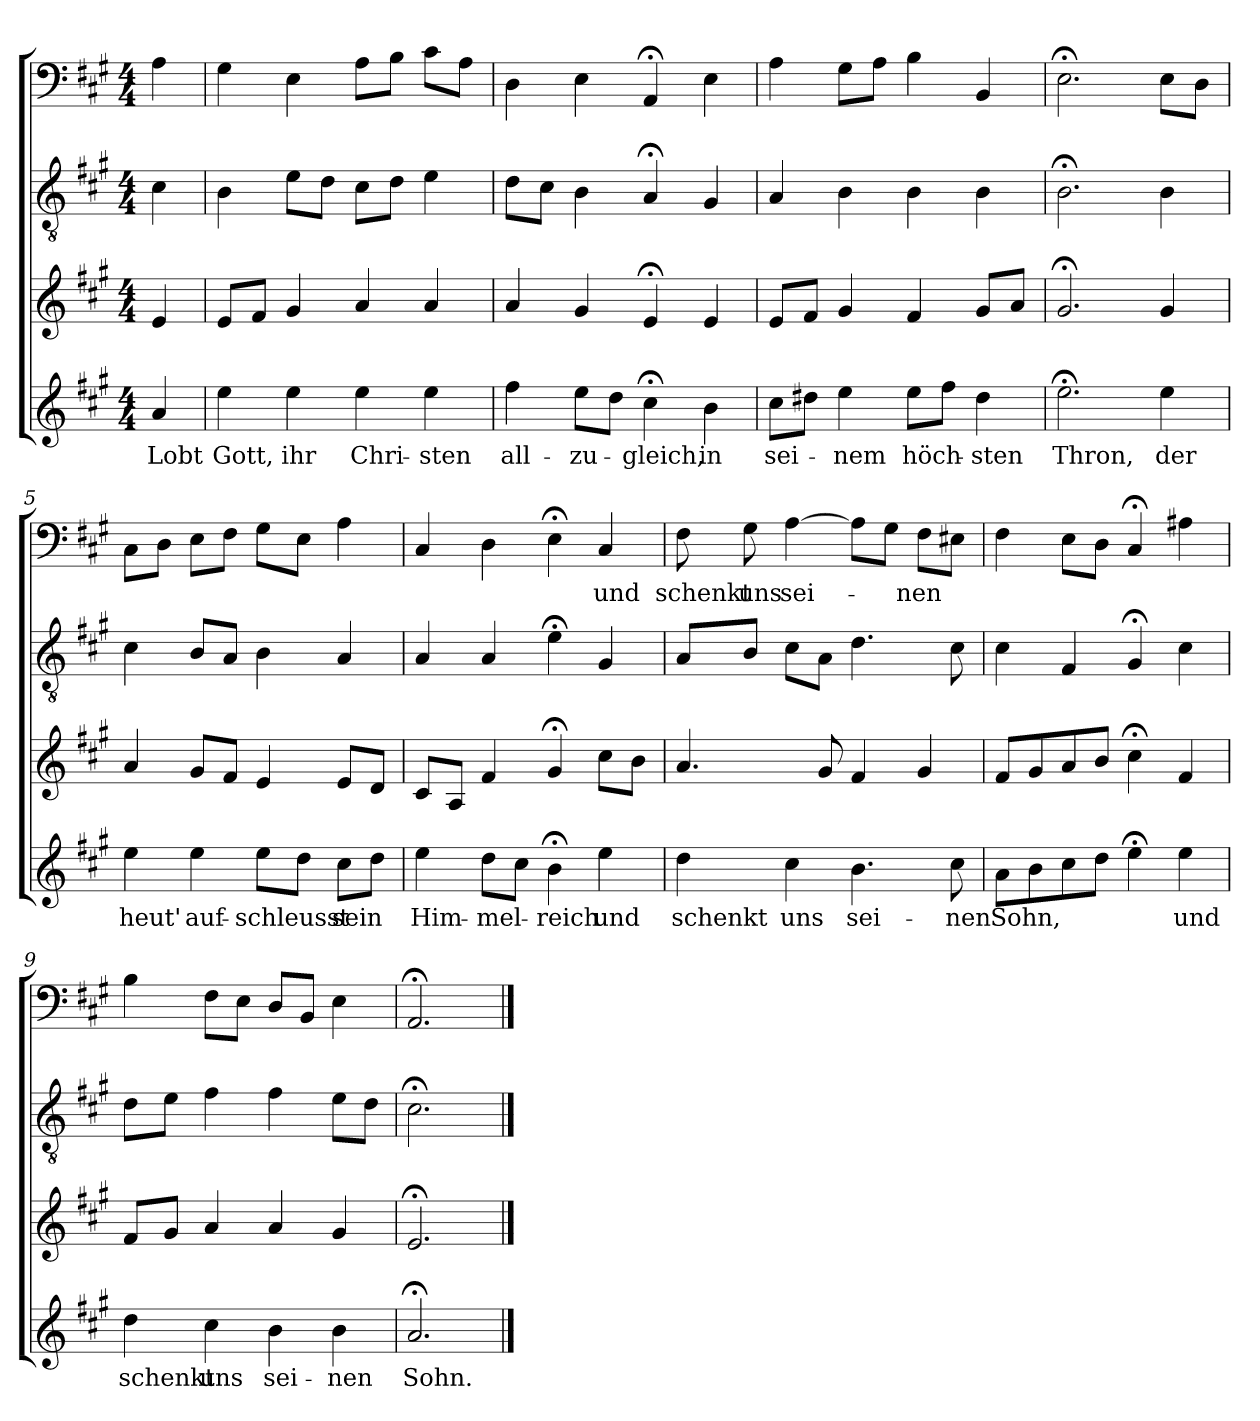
**kern	**text	**kern	**kern	**kern	**text
*part4	*part4	*part3	*part2	*part1	*part1
*staff4	*staff4	*staff3	*staff2	*staff1	*staff1
*clefG2	*	*clefG2	*clefGv2	*clefF4	*
*k[f#c#g#]	*	*k[f#c#g#]	*k[f#c#g#]	*k[f#c#g#]	*
*A:	*	*A:	*A:	*A:	*
*M4/4	*	*M4/4	*M4/4	*M4/4	*
=	=	=	=	=	=
4a/	Lobt	4e/	4c#\	4A\	.
=1	=1	=1	=1	=1	=1
4ee\	Gott,	8e/L	4B\	4G#\	.
.	.	8f#/J	.	.	.
4ee\	ihr	4g#/	8e\L	4E\	.
.	.	.	8d\J	.	.
4ee\	Chri-	4a/	8c#\L	8A\L	.
.	.	.	8d\J	8B\J	.
4ee\	-sten	4a/	4e\	8c#\L	.
.	.	.	.	8A\J	.
=2	=2	=2	=2	=2	=2
4ff#\	all-	4a/	8d\L	4D\	.
.	.	.	8c#\J	.	.
8ee\L	-zu-	4g#/	4B\	4E\	.
8dd\J	.	.	.	.	.
4cc#;<\	-gleich,	4e;</	4A;</	4AA;</	.
4b\	in	4e/	4G#/	4E\	.
=3	=3	=3	=3	=3	=3
8cc#\L	sei-	8e/L	4A/	4A\	.
8dd#X\J	.	8f#/J	.	.	.
4ee\	-nem	4g#/	4B\	8G#\L	.
.	.	.	.	8A\J	.
8ee\L	höch-	4f#/	4B\	4B\	.
8ff#\J	.	.	.	.	.
4dd#\	-sten	8g#/L	4B\	4BB/	.
.	.	8a/J	.	.	.
=4	=4	=4	=4	=4	=4
2.ee;<\	Thron,	2.g#;</	2.B;<\	2.E;<\	.
4ee\	der	4g#/	4B\	8E\L	.
.	.	.	.	8D\J	.
=5	=5	=5	=5	=5	=5
4ee\	heut'	4a/	4c#\	8C#\L	.
.	.	.	.	8D\J	.
4ee\	auf-	8g#/L	8B/L	8E\L	.
.	.	8f#/J	8A/J	8F#\J	.
8ee\L	-schleusst	4e/	4B\	8G#\L	.
8dd\J	.	.	.	8E\J	.
8cc#\L	sein	8e/L	4A/	4A\	.
8dd\J	.	8d/J	.	.	.
=6	=6	=6	=6	=6	=6
4ee\	Him-	8c#/L	4A/	4C#/	.
.	.	8A/J	.	.	.
8dd\L	-mel-	4f#/	4A/	4D\	.
8cc#\J	.	.	.	.	.
4b;<\	-reich	4g#;</	4e;<\	4E;<\	.
4ee\	und	8cc#\L	4G#/	4C#/	und
.	.	8b\J	.	.	.
=7	=7	=7	=7	=7	=7
4dd\	schenkt	4.a/	8A/L	8F#\	schenkt
.	.	.	8B/J	8G#\	uns
4cc#\	uns	.	8c#\L	[4A\	sei-
.	.	8g#/	8A\J	.	.
4.b\	sei-	4f#/	4.d\	8A\L]	.
.	.	.	.	8G#\J	.
.	.	4g#/	.	8F#\L	-nen
8cc#\	-nen	.	8c#\	8E#X\J	.
=8	=8	=8	=8	=8	=8
8a\L	Sohn,	8f#/L	4c#\	4F#\	.
8b\	.	8g#/	.	.	.
8cc#\	.	8a/	4F#/	8E\L	.
8dd\J	.	8b/J	.	8D\J	.
4ee;<\	.	4cc#;<\	4G#;</	4C#;</	.
4ee\	und	4f#/	4c#\	4A#X\	.
=9	=9	=9	=9	=9	=9
4dd\	schenkt	8f#/L	8d\L	4B\	.
.	.	8g#/J	8e\J	.	.
4cc#\	uns	4a/	4f#\	8F#\L	.
.	.	.	.	8E\J	.
4b\	sei-	4a/	4f#\	8D/L	.
.	.	.	.	8BB/J	.
4b\	-nen	4g#/	8e\L	4E\	.
.	.	.	8d\J	.	.
=10	=10	=10	=10	=10	=10
2.a;</	Sohn.	2.e;</	2.c#;<\	2.AA;</	.
==	==	==	==	==	==
*-	*-	*-	*-	*-	*-
